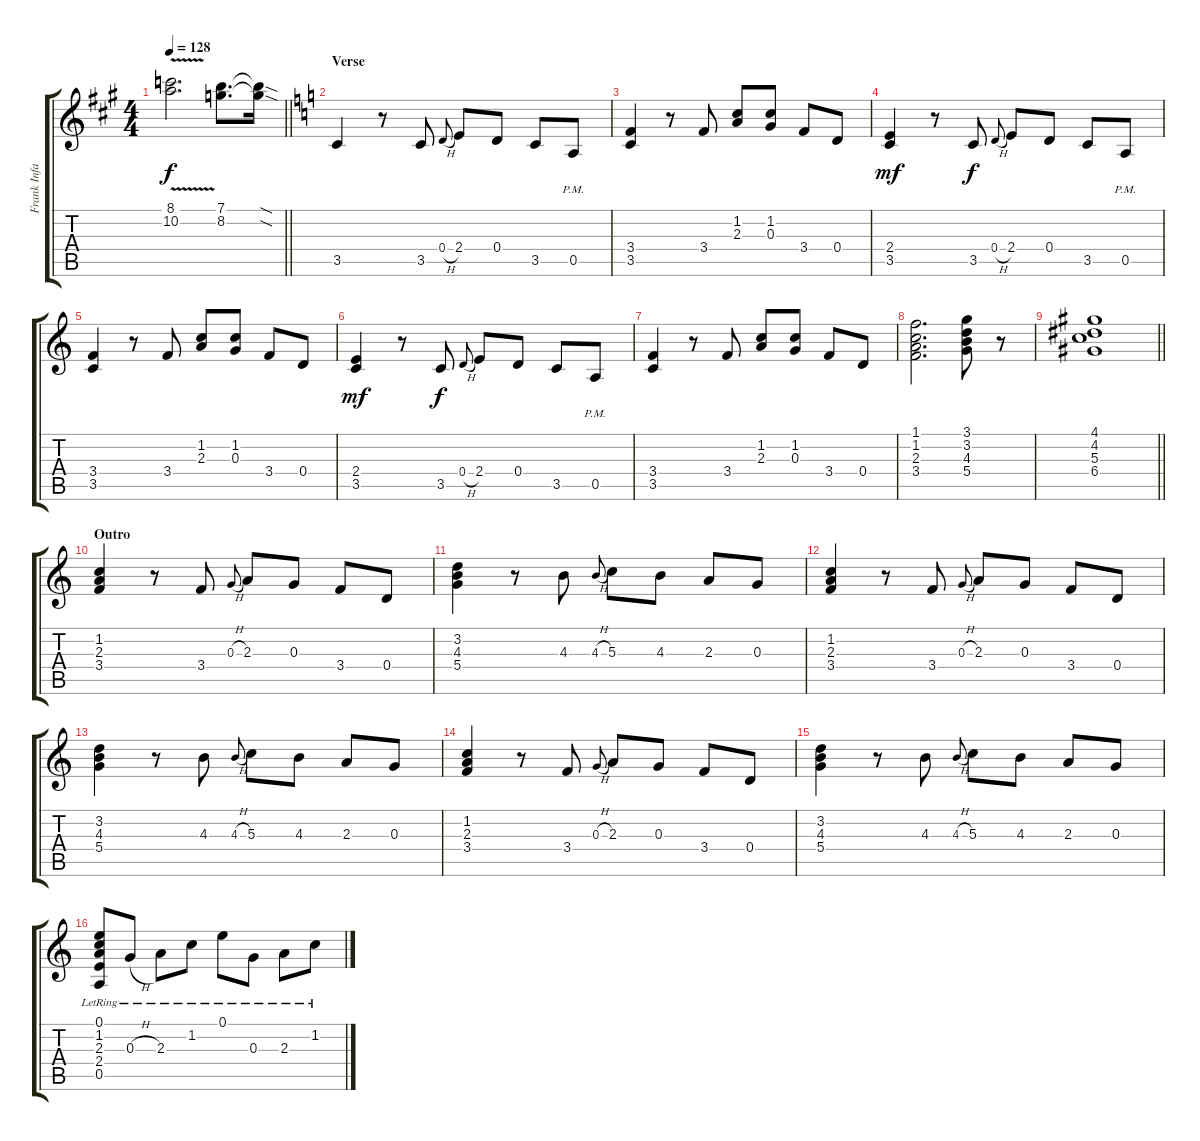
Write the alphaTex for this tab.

\track ("Frank Infante" "Frank Infa") {instrument electricguitarclean}
\staff {score tabs}
\tuning (E4 B3 G3 D3 A2 E2) {hide}
\ts (4 4)
\tempo 128
\clef g2
\barLineRight lightlight
\ks a
(8.1{v} 10.2{v}).2{d dy f} (7.1 8.2).8{d} (7.1{sod t} 8.2{sod t}).16 |
\section ("" "Verse")
\ks c
3.5.4{instrument electricguitarclean} r.8 3.5.8 0.4{h}.8{gr onbeat} 2.4.8 0.4.8 3.5.8 0.5{pm}.8 |
(3.4 3.5).4 r.8 3.4.8 (1.2 2.3).8 (1.2 0.3).8 3.4.8 0.4.8 |
(2.4 3.5).4{dy mf} r.8 3.5.8{dy f} 0.4{h}.8{gr onbeat} 2.4.8 0.4.8 3.5.8 0.5{pm}.8 |
(3.4 3.5).4 r.8 3.4.8 (1.2 2.3).8 (1.2 0.3).8 3.4.8 0.4.8 |
(2.4 3.5).4{dy mf} r.8 3.5.8{dy f} 0.4{h}.8{gr onbeat} 2.4.8 0.4.8 3.5.8 0.5{pm}.8 |
(3.4 3.5).4 r.8 3.4.8 (1.2 2.3).8 (1.2 0.3).8 3.4.8 0.4.8 |
(1.1 1.2 2.3 3.4).2{d} (3.1 3.2 4.3 5.4).8 r.8 |
\barLineRight lightlight
(4.1 4.2 5.3 6.4).1 |
\section ("" "Outro")
(1.2 2.3 3.4).4 r.8 3.4.8 0.3{h}.8{gr onbeat} 2.3.8 0.3.8 3.4.8 0.4.8 |
(3.2 4.3 5.4).4 r.8 4.3.8 4.3{h}.8{gr onbeat} 5.3.8 4.3.8 2.3.8 0.3.8 |
(1.2 2.3 3.4).4 r.8 3.4.8 0.3{h}.8{gr onbeat} 2.3.8 0.3.8 3.4.8 0.4.8 |
(3.2 4.3 5.4).4 r.8 4.3.8 4.3{h}.8{gr onbeat} 5.3.8 4.3.8 2.3.8 0.3.8 |
(1.2 2.3 3.4).4 r.8 3.4.8 0.3{h}.8{gr onbeat} 2.3.8 0.3.8 3.4.8 0.4.8 |
(3.2 4.3 5.4).4 r.8 4.3.8 4.3{h}.8{gr onbeat} 5.3.8 4.3.8 2.3.8 0.3.8 |
(0.1{lr} 1.2{lr} 2.3{lr} 2.4{lr} 0.5{lr}).8 0.3{h lr}.8 2.3{lr}.8 1.2{lr}.8 0.1{lr}.8 0.3{lr}.8 2.3{lr}.8 1.2{lr}.8
